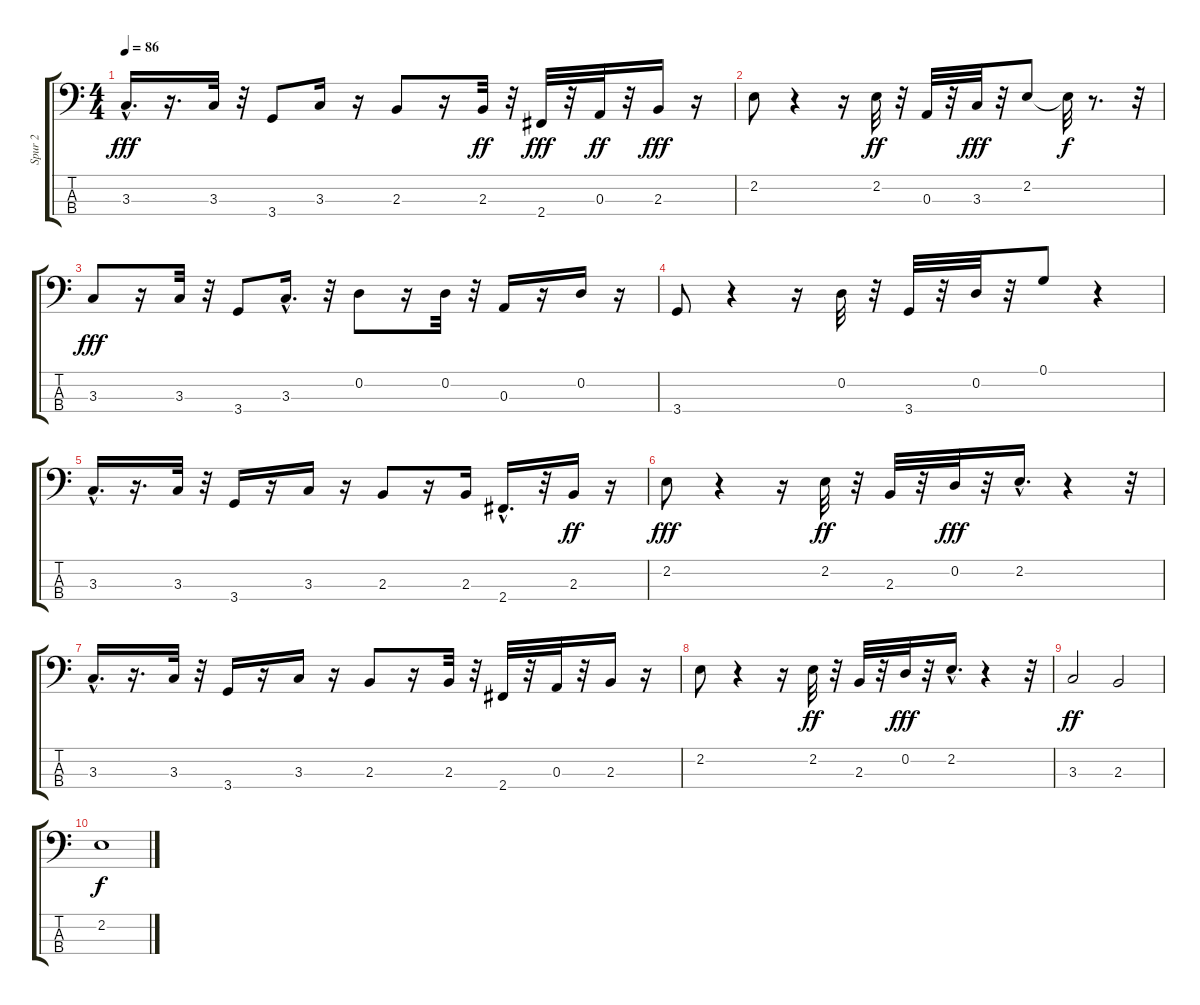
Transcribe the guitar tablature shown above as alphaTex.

\track ("Spur 2" "Spur 2") {instrument electricbassfinger}
\staff {score tabs}
\tuning (G2 D2 A1 E1) {hide}
\ts (4 4)
\tempo 86
\clef f4
\ks c
3.3{hac}.16{d dy fff} r.16{d} 3.3.32 r.32 3.4.8 3.3.16 r.16 2.3.8 r.16 2.3.32{dy ff} r.32 2.4.32{dy fff} r.32 0.3.32{dy ff} r.32 2.3.16{dy fff} r.16 |
2.2.8 r.4 r.16 2.2.32{dy ff} r.32 0.3.32 r.32 3.3.32{dy fff} r.32 2.2.8 2.2{t}.32{dy f} r.8{d} r.32 |
3.3.8{dy fff} r.16 3.3.32 r.32 3.4.8 3.3{hac}.16{d} r.32 0.2.8 r.16 0.2.32 r.32 0.3.16 r.16 0.2.16 r.16 |
3.4.8 r.4 r.16 0.2.32 r.32 3.4.32 r.32 0.2.32 r.32 0.1.8 r.4 |
3.3{hac}.16{d} r.16{d} 3.3.32 r.32 3.4.16 r.16 3.3.16 r.16 2.3.8 r.16 2.3.16 2.4{hac}.16{d} r.32 2.3.16{dy ff} r.16 |
2.2.8{dy fff} r.4 r.16 2.2.32{dy ff} r.32 2.3.32 r.32 0.2.32{dy fff} r.32 2.2{hac}.16{d} r.4 r.32 |
3.3{hac}.16{d} r.16{d} 3.3.32 r.32 3.4.16 r.16 3.3.16 r.16 2.3.8 r.16 2.3.32 r.32 2.4.32 r.32 0.3.32 r.32 2.3.16 r.16 |
2.2.8 r.4 r.16 2.2.32{dy ff} r.32 2.3.32 r.32 0.2.32{dy fff} r.32 2.2{hac}.16{d} r.4 r.32 |
3.3.2{dy ff} 2.3.2 |
2.2.1{dy f}
